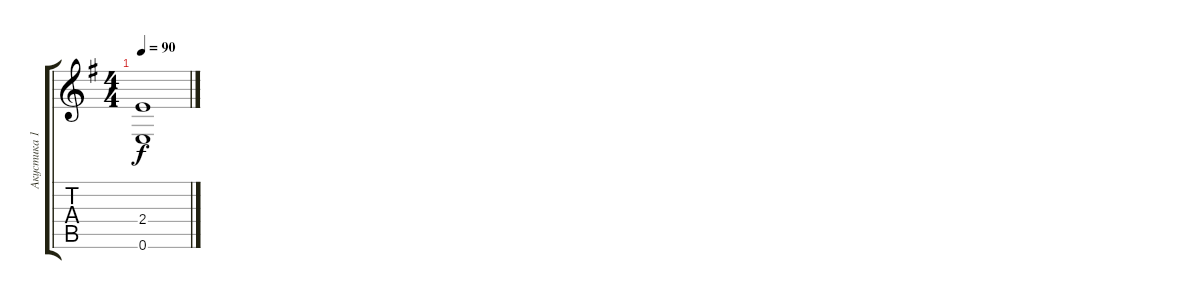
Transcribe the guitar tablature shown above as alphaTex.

\track ("Акустика 1" "Акустика 1") {instrument acousticguitarsteel}
\staff {score tabs}
\tuning (E4 B3 G3 D3 A2 E2) {hide}
\ts (4 4)
\tempo 90
\clef g2
\ks eminor
(2.4 0.6).1{dy f}
